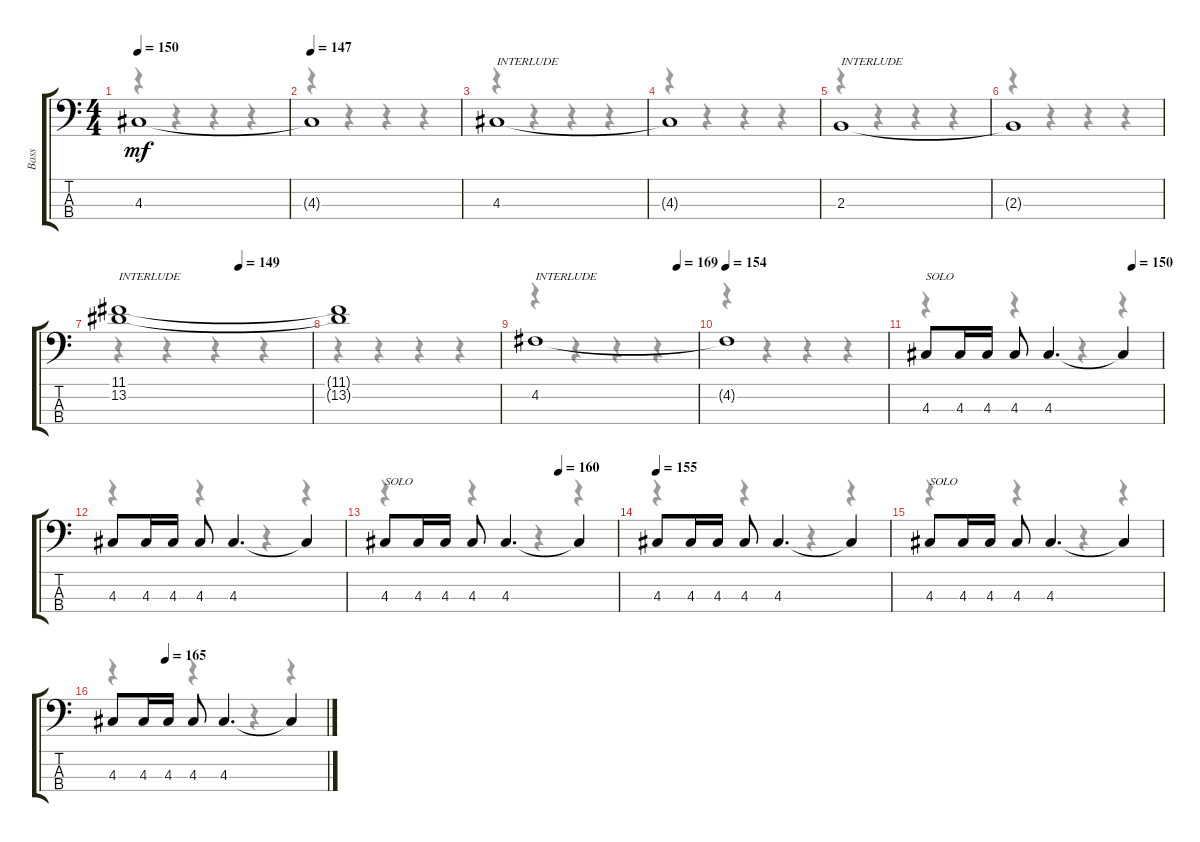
\track ("Bass" "Bass") {instrument electricbassfinger}
\staff {score tabs}
\tuning (G2 D2 A1 E1) {hide}
\voice
\ts (4 4)
\tempo 150
\clef f4
\ks c
4.3.1{dy mf} |
\tempo 147
4.3{t}.1 |
4.3.1{txt "INTERLUDE"} |
4.3{t}.1 |
2.3.1{txt "INTERLUDE"} |
2.3{t}.1 |
\tempo (149 0.625)
(11.1 13.2).1{txt "INTERLUDE"} |
(11.1{t} 13.2{t}).1 |
\tempo (169 0.875)
4.2.1{txt "INTERLUDE"} |
\tempo 154
4.2{t}.1 |
\tempo (150 0.875)
4.3.8{txt "SOLO"} 4.3.16 4.3.16 4.3.8 4.3.4{d} 4.3{t}.4 |
4.3.8 4.3.16 4.3.16 4.3.8 4.3.4{d} 4.3{t}.4 |
\tempo (160 0.75)
4.3.8{txt "SOLO"} 4.3.16 4.3.16 4.3.8 4.3.4{d} 4.3{t}.4 |
\tempo 155
4.3.8 4.3.16 4.3.16 4.3.8 4.3.4{d} 4.3{t}.4 |
4.3.8{txt "SOLO"} 4.3.16 4.3.16 4.3.8 4.3.4{d} 4.3{t}.4 |
\tempo (165 0.25)
4.3.8 4.3.16 4.3.16 4.3.8 4.3.4{d} 4.3{t}.4
\voice
\clef f4
\ottava regular
\simile none
\ks c
r.4{dy f} r.4 r.4 r.4 |
r.4 r.4 r.4 r.4 |
r.4 r.4 r.4 r.4 |
r.4 r.4 r.4 r.4 |
r.4 r.4 r.4 r.4 |
r.4 r.4 r.4 r.4 |
r.4 r.4 r.4 r.4 |
r.4 r.4 r.4 r.4 |
r.4 r.4 r.4 r.4 |
r.4 r.4 r.4 r.4 |
r.4 r.4 r.4 r.4 |
r.4 r.4 r.4 r.4 |
r.4 r.4 r.4 r.4 |
r.4 r.4 r.4 r.4 |
r.4 r.4 r.4 r.4 |
r.4 r.4 r.4 r.4
